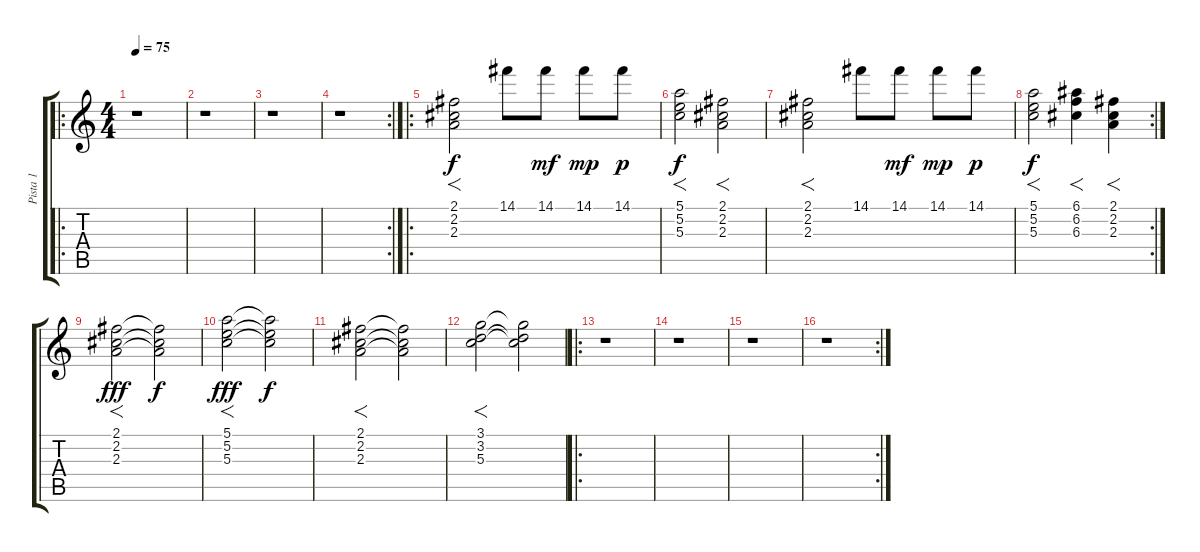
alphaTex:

\track ("Pista 1" "Pista 1") {instrument electricguitarjazz}
\staff {score tabs}
\tuning (E4 B3 G3 D3 A2 D2) {hide}
\ro
\ts (4 4)
\tempo 75
\clef g2
\ks c
r.1{dy f} |
r.1 |
r.1 |
\rc 2
r.1 |
\ro
(2.1 2.2 2.3).2{f} 14.1.8 14.1.8{dy mf} 14.1.8{dy mp} 14.1.8{dy p} |
(5.1 5.2 5.3).2{f dy f} (2.1 2.2 2.3).2{f} |
(2.1 2.2 2.3).2{f} 14.1.8 14.1.8{dy mf} 14.1.8{dy mp} 14.1.8{dy p} |
\rc 2
(5.1 5.2 5.3).2{f dy f} (6.1 6.2 6.3).4{f} (2.1 2.2 2.3).4{f} |
(2.1 2.2 2.3).2{f dy fff} (2.1{t} 2.2{t} 2.3{t}).2{dy f} |
(5.1 5.2 5.3).2{f dy fff} (5.1{t} 5.2{t} 5.3{t}).2{dy f} |
(2.1 2.2 2.3).2{f} (2.1{t} 2.2{t} 2.3{t}).2 |
(3.1 3.2 5.3).2{f} (3.1{t} 3.2{t} 5.3{t}).2 |
\ro
r.1 |
r.1 |
r.1 |
\rc 2
r.1
